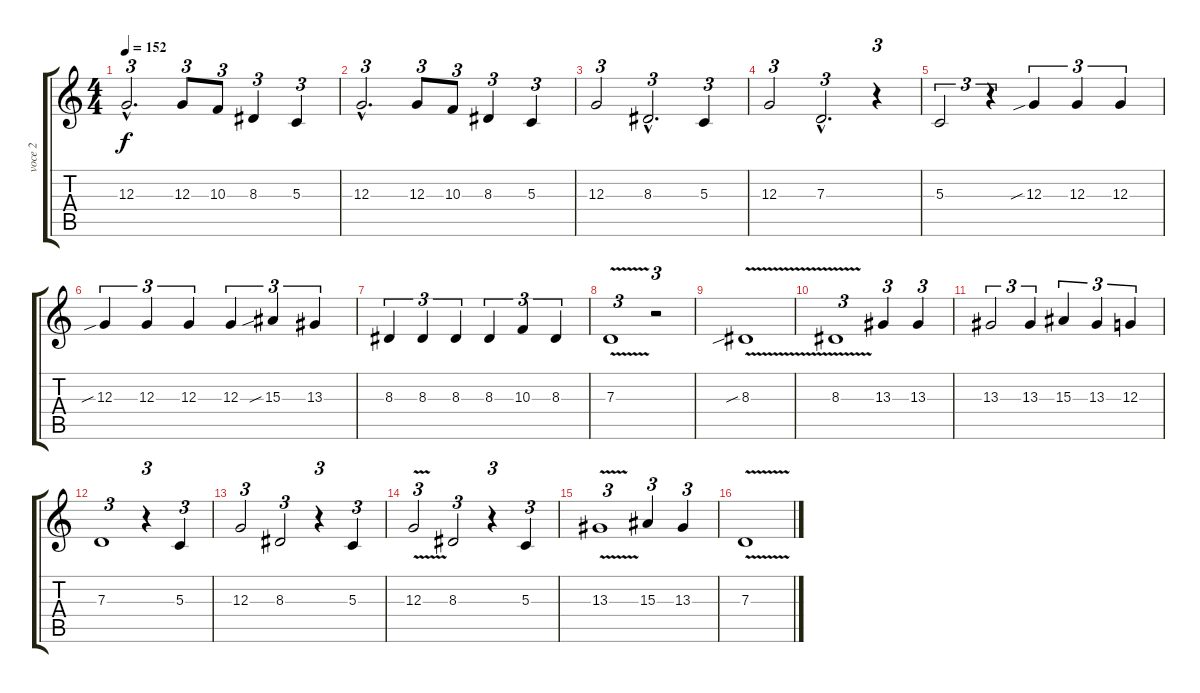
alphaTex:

\track ("voce 2" "voce 2") {instrument recorder}
\staff {score tabs}
\tuning (E4 B3 G3 D3 A2 E2) {hide}
\ts (4 4)
\tempo 152
\clef g2
\ks c
12.3{hac}.2{d tu (3 2) dy f} 12.3.8{tu (3 2)} 10.3.8{tu (3 2)} 8.3.4{tu (3 2)} 5.3.4{tu (3 2)} |
12.3{hac}.2{d tu (3 2)} 12.3.8{tu (3 2)} 10.3.8{tu (3 2)} 8.3.4{tu (3 2)} 5.3.4{tu (3 2)} |
12.3.2{tu (3 2)} 8.3{hac}.2{d tu (3 2)} 5.3.4{tu (3 2)} |
12.3.2{tu (3 2)} 7.3{hac}.2{d tu (3 2)} r.4{tu (3 2)} |
5.3.2{tu (3 2)} r.4{tu (3 2)} 12.3{sib}.4{tu (3 2)} 12.3.4{tu (3 2)} 12.3.4{tu (3 2)} |
12.3{sib}.4{tu (3 2)} 12.3.4{tu (3 2)} 12.3.4{tu (3 2)} 12.3.4{tu (3 2)} 15.3{sib}.4{tu (3 2)} 13.3.4{tu (3 2)} |
8.3.4{tu (3 2)} 8.3.4{tu (3 2)} 8.3.4{tu (3 2)} 8.3.4{tu (3 2)} 10.3.4{tu (3 2)} 8.3.4{tu (3 2)} |
7.3{v}.1{tu (3 2)} r.2{tu (3 2)} |
8.3{v sib}.1 |
8.3{v}.1{tu (3 2)} 13.3.4{tu (3 2)} 13.3.4{tu (3 2)} |
13.3.2{tu (3 2)} 13.3.4{tu (3 2)} 15.3.4{tu (3 2)} 13.3.4{tu (3 2)} 12.3.4{tu (3 2)} |
7.3.1{tu (3 2)} r.4{tu (3 2)} 5.3.4{tu (3 2)} |
12.3.2{tu (3 2)} 8.3.2{tu (3 2)} r.4{tu (3 2)} 5.3.4{tu (3 2)} |
12.3{v}.2{tu (3 2)} 8.3.2{tu (3 2)} r.4{tu (3 2)} 5.3.4{tu (3 2)} |
13.3{v}.1{tu (3 2)} 15.3.4{tu (3 2)} 13.3.4{tu (3 2)} |
7.3{v}.1
